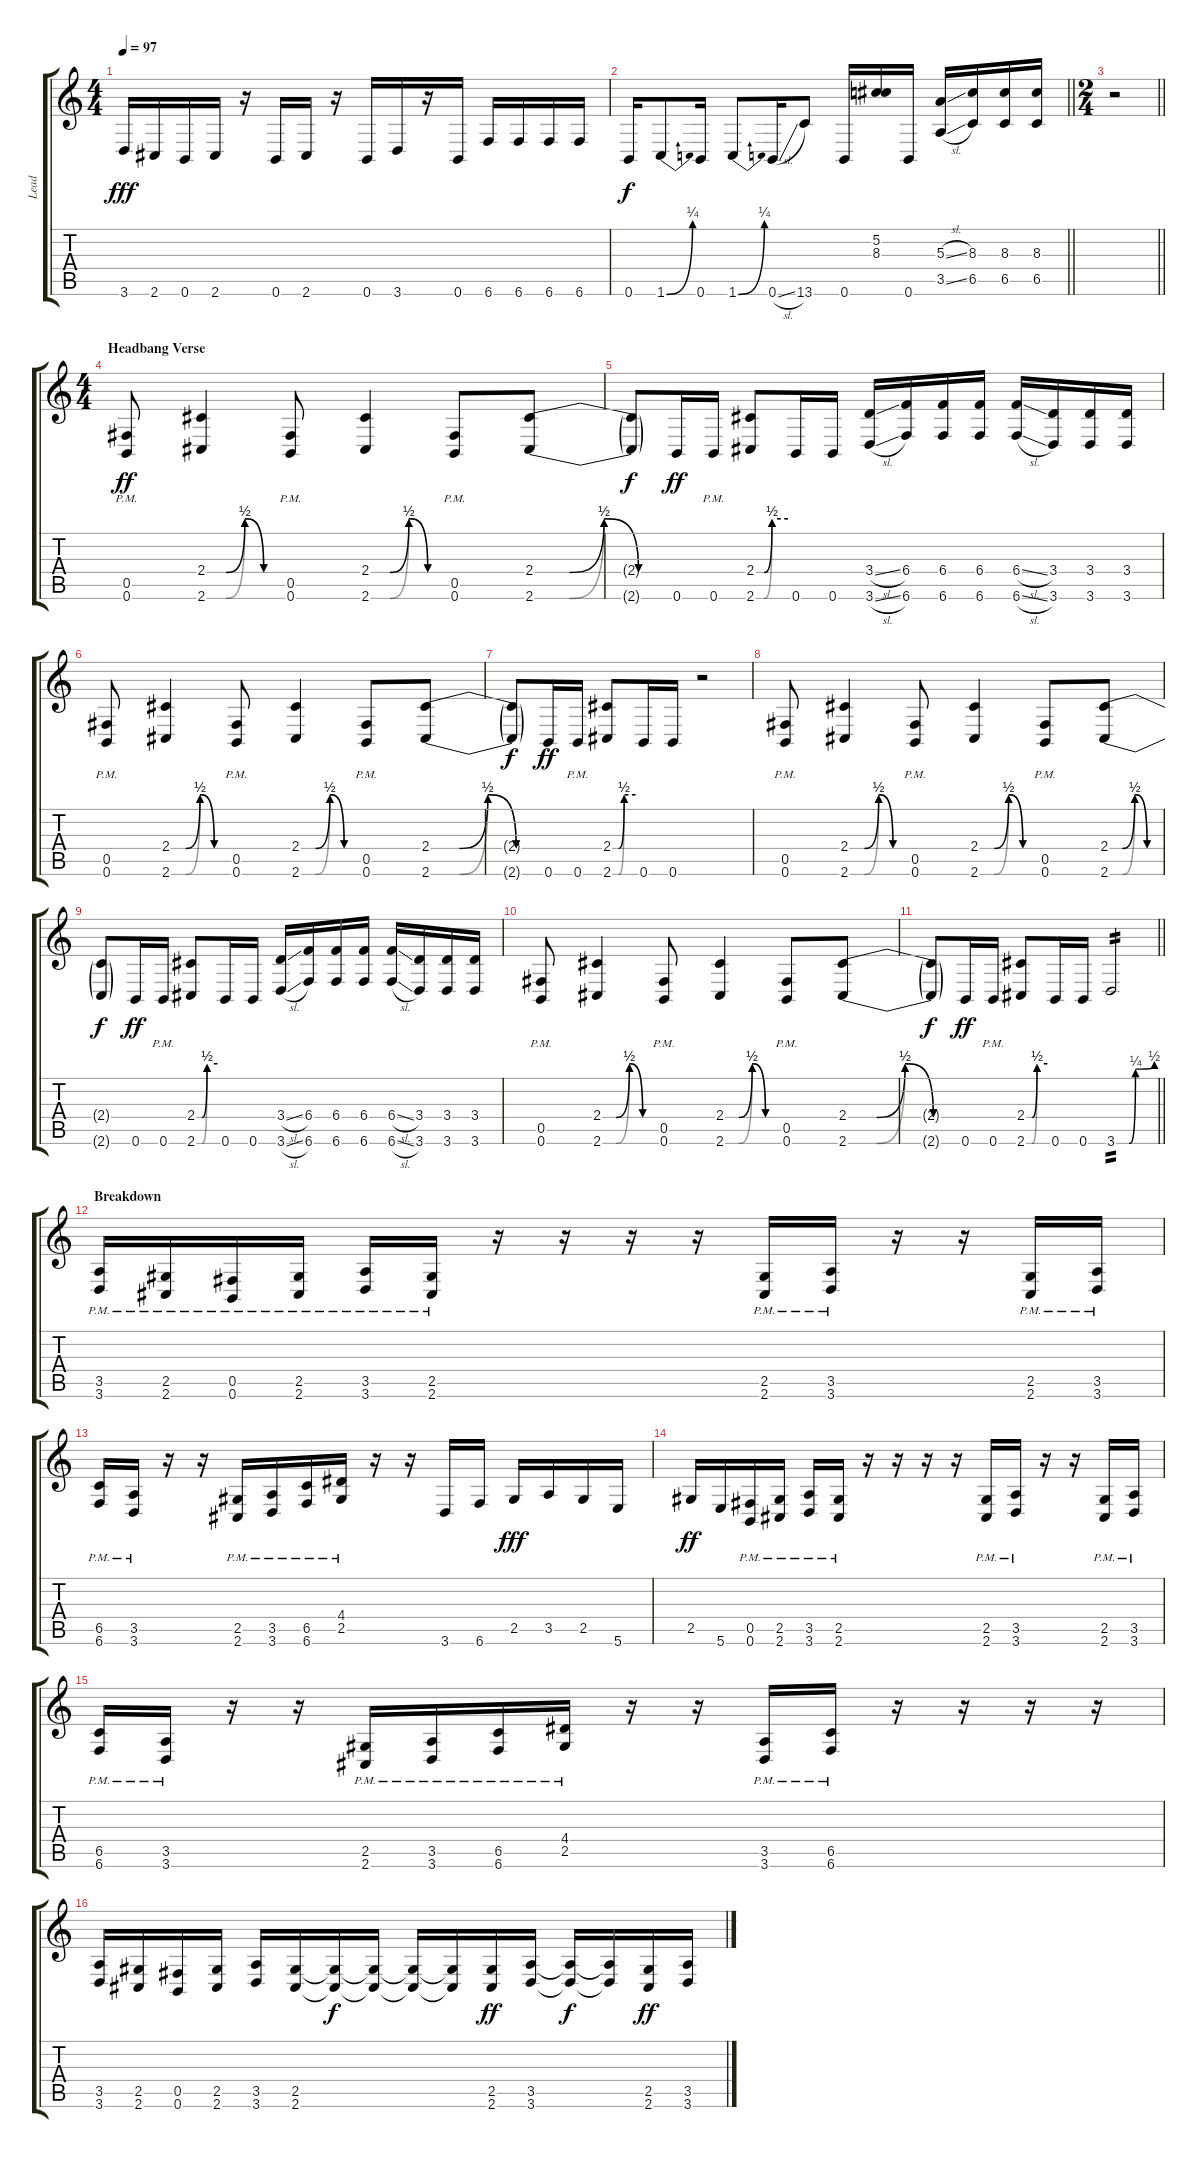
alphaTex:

\track ("Lead" "Lead") {instrument distortionguitar}
\staff {score tabs}
\tuning (Db4 Ab3 E3 B2 Gb2 B1) {hide}
\ts (4 4)
\tempo 97
\clef g2
\ks c
3.6.16{dy fff} 2.6.16 0.6.16 2.6.16 r.16 0.6.16 2.6.16 r.16 0.6.16 3.6.16 r.16 0.6.16 6.6.16 6.6.16 6.6.16 6.6.16 |
\barLineRight lightlight
0.6.16{dy f} 1.6{be (bend 0 0 60 1)}.8 0.6.16 1.6{be (bend 0 0 60 1)}.8 0.6{sl}.16 13.6.8 0.6.16 (5.2 8.3).16 0.6.16 (5.3{sl} 3.5{sl}).16 (8.3 6.5).16 (8.3 6.5).16 (8.3 6.5).16 |
\ts (2 4)
\barLineRight lightlight
r.2 |
\ts (4 4)
\section ("" "Headbang Verse")
(0.5 0.6{pm}).8{dy ff} (2.4{be (custom 0 0 15 0 30 2 45 0 60 0)} 2.6{be (custom 0 0 10 0 15 0 30 2 45 0 60 0)}).4 (0.5 0.6{pm}).8 (2.4{be (custom 0 0 15 0 30 2 45 0 60 0)} 2.6{be (custom 0 0 10 0 15 0 30 2 45 0 60 0)}).4 (0.5 0.6{pm}).8 (2.4{be (custom 0 0 15 0 30 2 45 0 60 0)} 2.6{be (custom 0 0 10 0 15 0 30 2 45 0 60 0)}).8 |
(2.4{t} 2.6{t}).8{dy f} 0.6.16{dy ff} 0.6{pm}.16 (2.4{be (custom 0 0 15 0 30 2 60 2)} 2.6{be (custom 0 0 15 0 30 2 60 2)}).8 0.6.16 0.6.16 (3.4{sl} 3.6{sl}).16 (6.4 6.6).16 (6.4 6.6).16 (6.4 6.6).16 (6.4{sl} 6.6{sl}).16 (3.4 3.6).16 (3.4 3.6).16 (3.4 3.6).16 |
(0.5 0.6{pm}).8 (2.4{be (custom 0 0 15 0 30 2 45 0 60 0)} 2.6{be (custom 0 0 10 0 15 0 30 2 45 0 60 0)}).4 (0.5 0.6{pm}).8 (2.4{be (custom 0 0 15 0 30 2 45 0 60 0)} 2.6{be (custom 0 0 10 0 15 0 30 2 45 0 60 0)}).4 (0.5 0.6{pm}).8 (2.4{be (custom 0 0 15 0 30 2 45 0 60 0)} 2.6{be (custom 0 0 10 0 15 0 30 2 45 0 60 0)}).8 |
(2.4{t} 2.6{t}).8{dy f} 0.6.16{dy ff} 0.6{pm}.16 (2.4{be (custom 0 0 15 0 30 2 60 2)} 2.6{be (custom 0 0 15 0 30 2 60 2)}).8 0.6.16 0.6.16 r.2 |
(0.5 0.6{pm}).8 (2.4{be (custom 0 0 15 0 30 2 45 0 60 0)} 2.6{be (custom 0 0 10 0 15 0 30 2 45 0 60 0)}).4 (0.5 0.6{pm}).8 (2.4{be (custom 0 0 15 0 30 2 45 0 60 0)} 2.6{be (custom 0 0 10 0 15 0 30 2 45 0 60 0)}).4 (0.5 0.6{pm}).8 (2.4{be (custom 0 0 15 0 30 2 45 0 60 0)} 2.6{be (custom 0 0 10 0 15 0 30 2 45 0 60 0)}).8 |
(2.4{t} 2.6{t}).8{dy f} 0.6.16{dy ff} 0.6{pm}.16 (2.4{be (custom 0 0 15 0 30 2 60 2)} 2.6{be (custom 0 0 15 0 30 2 60 2)}).8 0.6.16 0.6.16 (3.4{sl} 3.6{sl}).16 (6.4 6.6).16 (6.4 6.6).16 (6.4 6.6).16 (6.4{sl} 6.6{sl}).16 (3.4 3.6).16 (3.4 3.6).16 (3.4 3.6).16 |
(0.5 0.6{pm}).8 (2.4{be (custom 0 0 15 0 30 2 45 0 60 0)} 2.6{be (custom 0 0 10 0 15 0 30 2 45 0 60 0)}).4 (0.5 0.6{pm}).8 (2.4{be (custom 0 0 15 0 30 2 45 0 60 0)} 2.6{be (custom 0 0 10 0 15 0 30 2 45 0 60 0)}).4 (0.5 0.6{pm}).8 (2.4{be (custom 0 0 15 0 30 2 45 0 60 0)} 2.6{be (custom 0 0 10 0 15 0 30 2 45 0 60 0)}).8 |
\barLineRight lightlight
(2.4{t} 2.6{t}).8{dy f} 0.6.16{dy ff} 0.6{pm}.16 (2.4{be (custom 0 0 15 0 30 2 60 2)} 2.6{be (custom 0 0 15 0 30 2 60 2)}).8 0.6.16 0.6.16 3.6{be (custom 0 0 20 0 30 1 60 2)}.2{tp 2} |
\section ("" "Breakdown")
(3.5{pm} 3.6{pm}).16 (2.5{pm} 2.6{pm}).16 (0.5{pm} 0.6{pm}).16 (2.5{pm} 2.6{pm}).16 (3.5{pm} 3.6{pm}).16 (2.5{pm} 2.6{pm}).16 r.16 r.16 r.16 r.16 (2.5{pm} 2.6{pm}).16 (3.5{pm} 3.6{pm}).16 r.16 r.16 (2.5{pm} 2.6{pm}).16 (3.5{pm} 3.6{pm}).16 |
(6.5{pm} 6.6{pm}).16 (3.5{pm} 3.6{pm}).16 r.16 r.16 (2.5{pm} 2.6{pm}).16 (3.5{pm} 3.6{pm}).16 (6.5{pm} 6.6{pm}).16 (4.4{pm} 2.5{pm}).16 r.16 r.16 3.6.16 6.6.16 2.5.16{dy fff} 3.5.16 2.5.16 5.6.16 |
2.5.16{dy ff} 5.6.16 (0.5{pm} 0.6{pm}).16 (2.5{pm} 2.6{pm}).16 (3.5{pm} 3.6{pm}).16 (2.5{pm} 2.6{pm}).16 r.16 r.16 r.16 r.16 (2.5{pm} 2.6{pm}).16 (3.5{pm} 3.6{pm}).16 r.16 r.16 (2.5{pm} 2.6{pm}).16 (3.5{pm} 3.6{pm}).16 |
(6.5{pm} 6.6{pm}).16 (3.5{pm} 3.6{pm}).16 r.16 r.16 (2.5{pm} 2.6{pm}).16 (3.5{pm} 3.6{pm}).16 (6.5{pm} 6.6{pm}).16 (4.4{pm} 2.5{pm}).16 r.16 r.16 (3.5{pm} 3.6{pm}).16 (6.5{pm} 6.6{pm}).16 r.16 r.16 r.16 r.16 |
(3.5 3.6).16 (2.5 2.6).16 (0.5 0.6).16 (2.5 2.6).16 (3.5 3.6).16 (2.5 2.6).16 (2.5{t} 2.6{t}).16{dy f} (2.5{t} 2.6{t}).16 (2.5{t} 2.6{t}).16 (2.5{t} 2.6{t}).16 (2.5 2.6).16{dy ff} (3.5 3.6).16 (3.5{t} 3.6{t}).16{dy f} (3.5{t} 3.6{t}).16 (2.5 2.6).16{dy ff} (3.5 3.6).16
